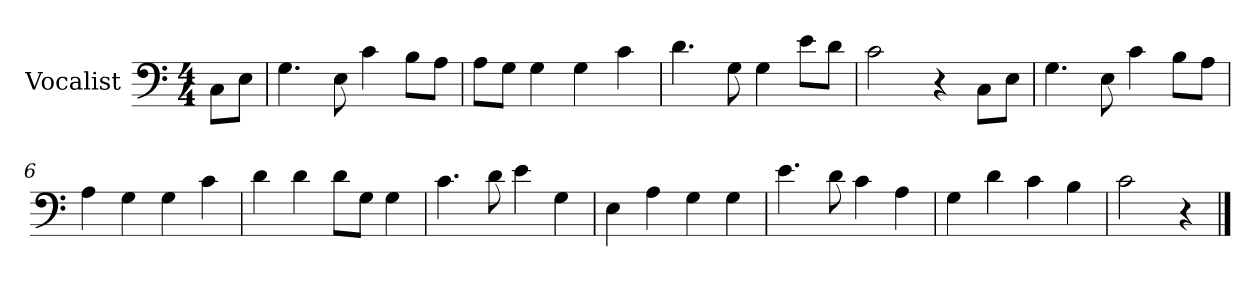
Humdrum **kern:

**kern
*part1
*staff1
*I"Vocalist
*k[]
*C:
*M4/4
=
8CL
8EJ
=1
4.G
8E
4c
8BL
8AJ
=2
8AL
8GJ
4G
4G
4c
=3
4.d
8G
4G
8eL
8dJ
=4
2c
4r
8CL
8EJ
=5
4.G
8E
4c
8BL
8AJ
=6
4A
4G
4G
4c
=7
4d
4d
8dL
8GJ
4G
=8
4.c
8d
4e
4G
=9
4E
4A
4G
4G
=10
4.e
8d
4c
4A
=11
4G
4d
4c
4B
=12
2c
4r
==
*-
